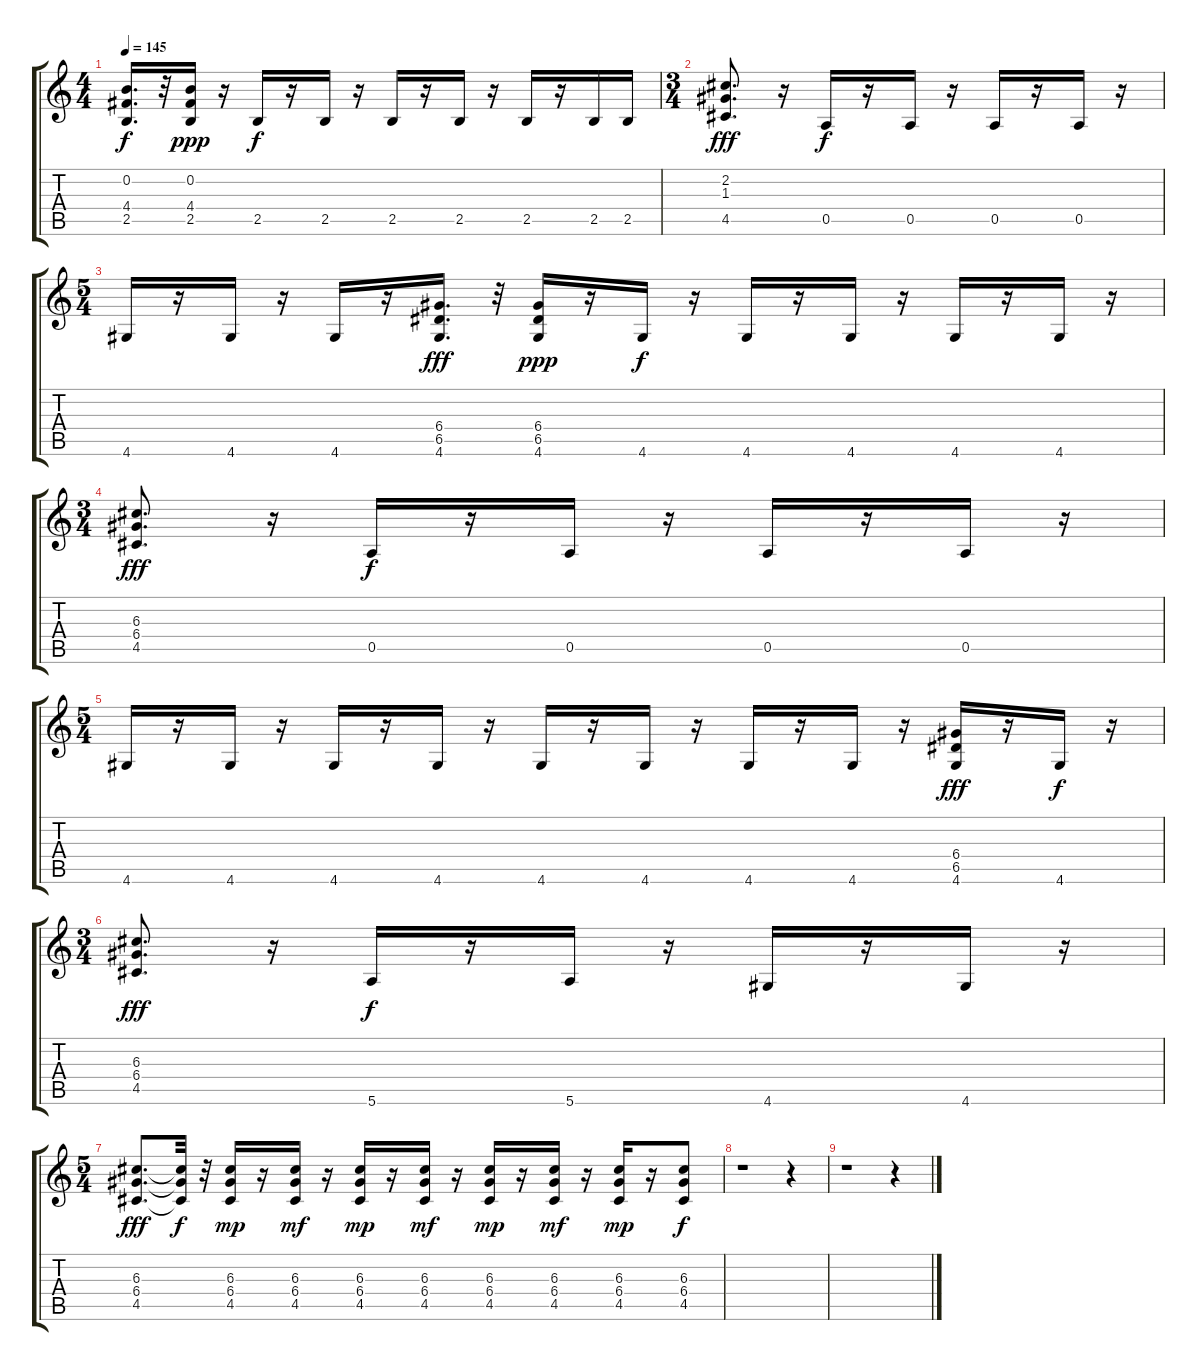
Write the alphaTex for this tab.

\track "" {instrument distortionguitar}
\staff {score tabs}
\tuning (E4 B3 G3 D3 A2 E2) {hide}
\ts (4 4)
\tempo 145
\clef g2
\ks c
(0.2 4.4 2.5).16{d dy f} r.32 (0.2 4.4 2.5).16{dy ppp} r.16 2.5.16{dy f} r.16 2.5.16 r.16 2.5.16 r.16 2.5.16 r.16 2.5.16 r.16 2.5.16 2.5.16 |
\ts (3 4)
(2.2 1.3 4.5).8{d dy fff} r.16 0.5.16{dy f} r.16 0.5.16 r.16 0.5.16 r.16 0.5.16 r.16 |
\ts (5 4)
4.6.16 r.16 4.6.16 r.16 4.6.16 r.16 (6.4 6.5 4.6).16{d dy fff} r.32 (6.4 6.5 4.6).16{dy ppp} r.16 4.6.16{dy f} r.16 4.6.16 r.16 4.6.16 r.16 4.6.16 r.16 4.6.16 r.16 |
\ts (3 4)
(6.3 6.4 4.5).8{d dy fff} r.16 0.5.16{dy f} r.16 0.5.16 r.16 0.5.16 r.16 0.5.16 r.16 |
\ts (5 4)
4.6.16 r.16 4.6.16 r.16 4.6.16 r.16 4.6.16 r.16 4.6.16 r.16 4.6.16 r.16 4.6.16 r.16 4.6.16 r.16 (6.4 6.5 4.6).16{dy fff} r.16 4.6.16{dy f} r.16 |
\ts (3 4)
(6.3 6.4 4.5).8{d dy fff} r.16 5.6.16{dy f} r.16 5.6.16 r.16 4.6.16 r.16 4.6.16 r.16 |
\ts (5 4)
(6.3 6.4 4.5).8{d dy fff} (6.3{t} 6.4{t} 4.5{t}).32{dy f} r.32 (6.3 6.4 4.5).16{dy mp} r.16 (6.3 6.4 4.5).16{dy mf} r.16 (6.3 6.4 4.5).16{dy mp} r.16 (6.3 6.4 4.5).16{dy mf} r.16 (6.3 6.4 4.5).16{dy mp} r.16 (6.3 6.4 4.5).16{dy mf} r.16 (6.3 6.4 4.5).16{dy mp} r.16 (6.3 6.4 4.5).8{dy f} |
r.1 r.4 |
r.1 r.4
